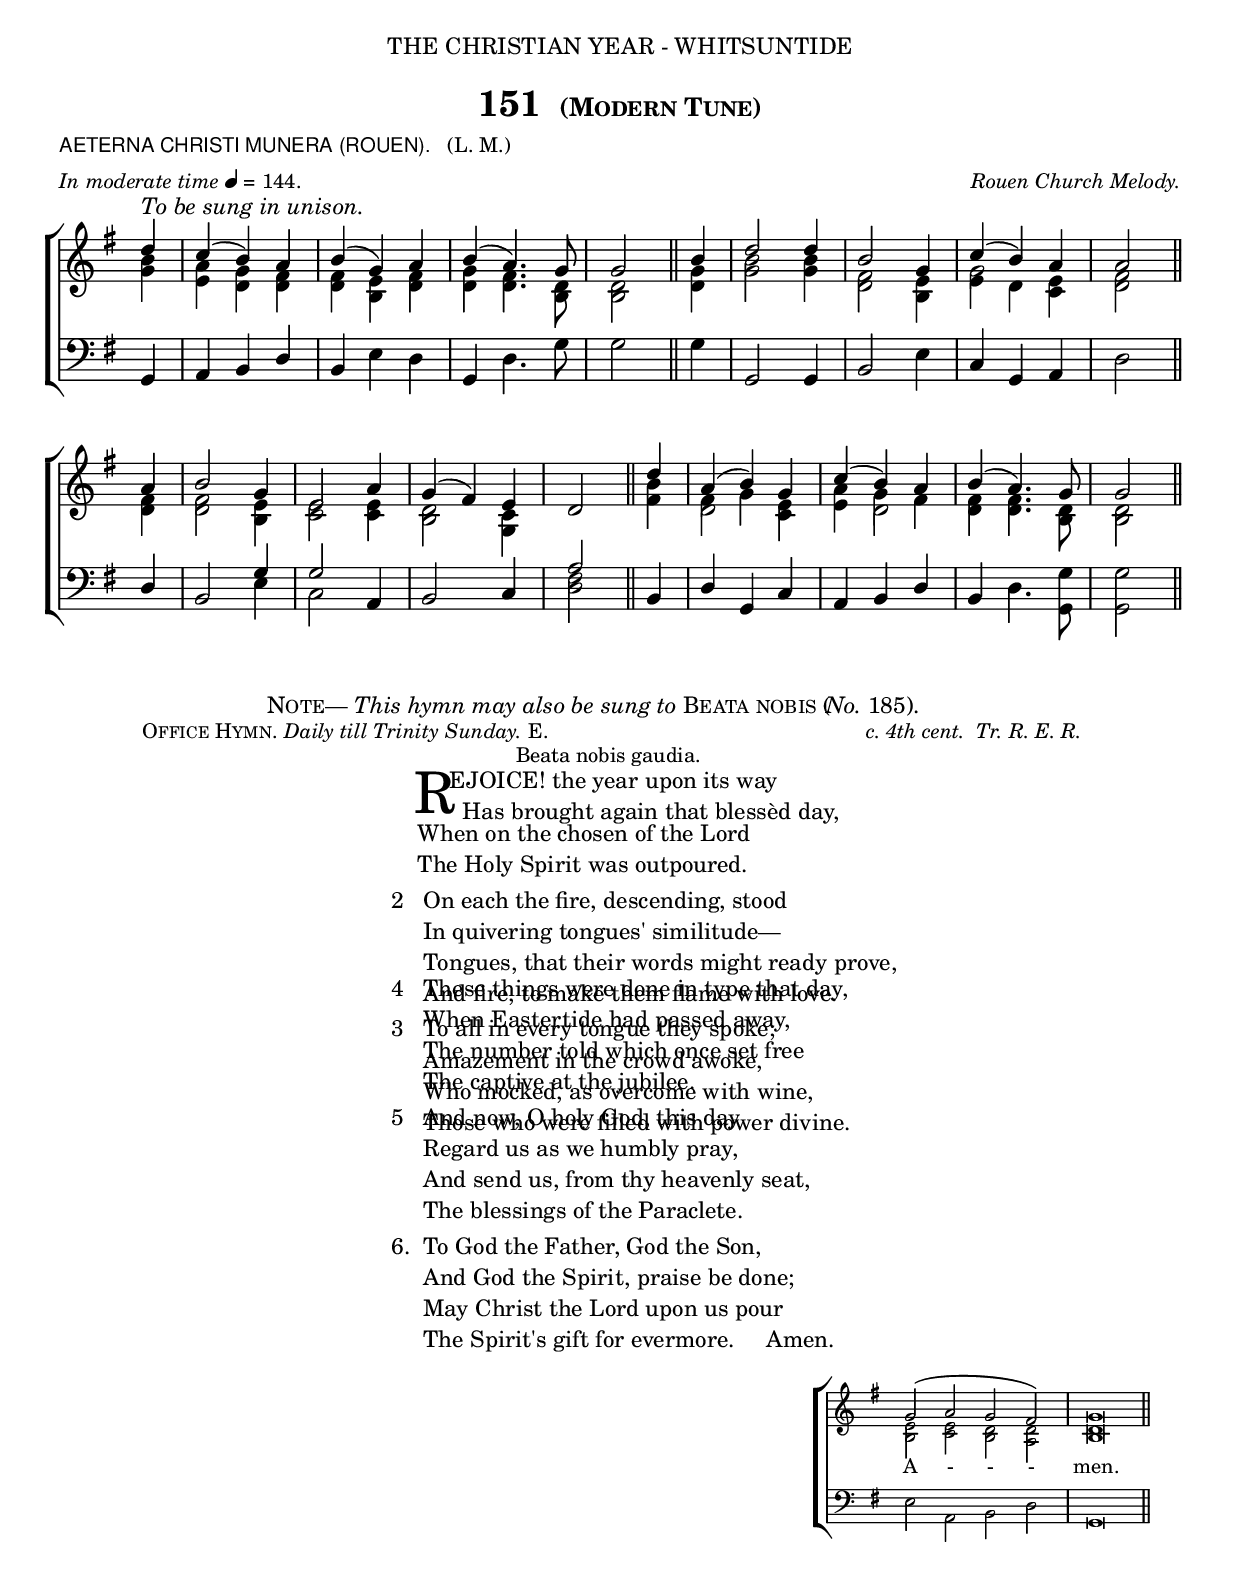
%%%% 243.png
%%%% Hymn 151. Aeterna Christi Munera (Rouen) Rejoice! the year upon its way.
%%%% Rev 1.

\version "2.10"

\header {
  dedication = \markup {  \center-align { "THE CHRISTIAN YEAR - WHITSUNTIDE"
	\hspace #0.1 }}	
	
  title = \markup { "151 " \large \smallCaps "(Modern Tune)" }   
  
  poet = \markup { \small {  \line { \sans { "AETERNA CHRISTI MUNERA (ROUEN)."} \hspace #1 \roman {"(L. M.)"}} }}
  
  meter = \markup { \small { \italic {In moderate time} \general-align #Y #DOWN \note #"4" #0.5 = 144.} }
  
  arranger = \markup { \small \italic "Rouen Church Melody." }
  
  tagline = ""
}

%%%%%%%%%%%%%%%%%%%%%%%%%%% Macros

%%generates the breathmarks
breathmark = {	
	      \override Score.RehearsalMark #'break-visibility = #begin-of-line-invisible 
	      \override Score.RehearsalMark #'Y-offset = #'4.0 
	      \override Score.RehearsalMark #'X-offset = #'-0.5
	      \mark \markup { \fontsize #4 ","}
}	      

%%% music function to move a note various amounts of space. \movenote #0.4 moves is equivalent to force-hshift = #0.4

movenote = #(define-music-function (parser location vector) (number?)
     #{
	     \once \override NoteColumn #'force-hshift = #$vector
     #})

%%% shortens stems     
     
shortenStem = \once \override Stem #'length = #3

%%%%%%%%%%%%%%%%%%%%%%%%%%% End of macro definitions

%%% SATB voices

global = {
  \time 3/4
  \key g \major
  \set Staff.midiInstrument = "church organ"
}

soprano = \relative c' { 
  \partial 4 d'4 ^\markup { \italic "To be sung in unison."} 
      | c( b) a | b( g) a | b( a4.) g8 | g2 \bar "||" b4 | d2 d4 | b2 g4 | c( b) a | a2 \bar "||" \break
  a4 | b2 g4 | e2 a4 | g( fis) e  | d2 \bar "||" d'4 | a4( b) g | c( b) a | b( a4.) g8 | g2 \bar "||"
} 
   
alto = \relative c' {  
  \partial 4 <g' b>4 | <e a> <d g> <d fis> | <d fis> <b e> <d fis> | <d g> <d fis>4. <b d>8 | <b d>2 \bar "||" 
      <d g>4 | <g b>2 <g b>4 | <d fis>2 <b e>4 | << { \shortenStem g'2 } 
      \new Voice = "altoB" { \voiceFour \movenote #0.0001 e4 d4 } >> <c e>4 | <d fis>2 \bar "||" \break
  <d fis>4 | <d fis>2 <b e>4 | <c e>2 <c e>4 | <b d>2 <g c>4 | s2 \bar "||" 
      <fis' b>4 | << { \shortenStem fis4 g <c, e> | <e a>  g fis } 
      \new Voice = "altoC" {\voiceFour \movenote #0.0001 d2 s4 | s4 \movenote #0.0001 d2 } >> <d fis>4 <d fis>4. <b d>8 | <b d>2 \bar "||"
}

tenor = \relative c {\clef bass 
  g4 | a b d | b s4 s4 | g4 s4 s4 | s2 \bar "||" s4 | g2 g4 | b2 s4 | c4 g a | s2 \bar "||" 
  d4 | b2 g'4 | g2 a,4 | b2 c4 | a'2 \bar "||" b,4 | d g, c | a b d | b s4 s4 | s2 \bar "||"
}

bass = \relative c {\clef bass 
  s4 | s2. | s4 e4 d4 | s4 d4. g8 | g2 \bar "||" g4 | s2. | s2 e4 | s2. | d2 \bar "||"
  s4 | s2 e4 | c2 s4 | s2. | <d fis>2 \bar "||" s4 | s2. | s2. | s4 d4. <g g,>8 | <g g,>2 \bar "||"
}

#(ly:set-option 'point-and-click #f)

\paper {
  #(set-paper-size "a4")
%  annotate-spacing = ##t
  print-page-number = ##f
  ragged-last-bottom = ##t
  ragged-bottom = ##t
}

\book{

%%% Score block	

\score{
\new ChoirStaff	
<<
	\context Staff = upper << 
	\context Voice = sopranos { \voiceOne \global \soprano }
	\context Voice = altos    { \voiceTwo \global \alto }
	                      >>
	\context Staff = lower <<
	\context Voice = tenors { \voiceOne \global \tenor }
	\context Voice = basses { \voiceTwo \global \bass }
			        >>
>>
\layout {
		indent=0
		\context { \Score \remove "Bar_number_engraver" }
		\context { \Staff \remove "Time_signature_engraver" }
		\context { \Score \remove "Mark_engraver"  }
                \context { \Staff \consists "Mark_engraver"  }
	} %% close layout

\midi { \context { \Score tempoWholesPerMinute = #(ly:make-moment 144 4) }}      
  	
	
} %%% Score bracket


%%% Hymn Note markup

\markup { \hspace #20 \smallCaps "Note" \hspace #-1.2 ".—" \italic "This hymn may also be sung to" \smallCaps "Beata nobis (" \hspace #-1 \italic "No." "185)." }


%%% Lyric titles and attributions

\markup { \hspace #8 \small {  \smallCaps  "Office Hymn." \italic "Daily till Trinity Sunday." "E." \hspace #30 \italic "c. 4th cent.  Tr. R. E. R." } }

\markup { \hspace #44 \small "Beata nobis gaudia." }


%%% Lyrics

\markup { \hspace #32 %%add space as necc. to center the column
          \column { %% super column of everything
	              \column { %%stanza 1 is a column of 2 lines  
	                  \line { \hspace #2.2 \column { \lower #2.4 \fontsize #8 "R" }   %%Drop Cap goes here
				  \hspace #-1.2    %% adjust this if other letters are too far from Drop Cap
				  \column  { \raise #0.0 "EJOICE! the year upon its way"
			                                 "  Has brought again that blessèd day," } }          
	                  \line {  \hspace #2.5  %%adjust hspace until this line left edge is flush with Drop Cap
				   \lower  #1.56  %%adjust this until the line spacing looks right
				   \column {   
					   "When on the chosen of the Lord"
					   "The Holy Spirit was outpoured."
			  		}}
		      }
		       \hspace #1  % adds vertical spacing between verses  
           		\line { "2  "
			   \column {	     
				   "On each the fire, descending, stood"
				   "In quivering tongues' similitude—"
				   "Tongues, that their words might ready prove,"
				   "And fire, to make them flame with love."
			}}
			\hspace #1  % adds vertical spacing between verses 
			\line { "3  "
				\column {	     
					"To all in every tongue they spoke;"
					"Amazement in the crowd awoke,"
					"Who mocked, as overcome with wine,"
					"Those who were filled with power divine."
			}}
	  } %%% end super column
}

%%fake score block to occupy space and force a pagebreak.  Can't think of a better way of doing this.
\score{
	{s4 }
\header { breakbefore = ##f piece = ##f opus = ##f tagline = ##f }
\layout{	
	\context { \Staff
		\remove Time_signature_engraver
		\remove Key_engraver
		\remove Clef_engraver
		\remove Staff_symbol_engraver
}}}

%%% Second page
%%% Continuation of lyrics

\markup { \hspace #32 %%add space as necc. to center the column
          \column { %% super column of everything
			\hspace #1 % adds vertical spacing between verses  
			\line {"4  "
				\column {	     
					"These things were done in type that day,"
					"When Eastertide had passed away,"
					"The number told which once set free"
					"The captive at the jubilee."
			}} 
			\hspace #1 % adds vertical spacing between verses  
			\line {"5  "
				\column {	     
					"And now, O holy God, this day"
					"Regard us as we humbly pray,"
					"And send us, from thy heavenly seat,"
					"The blessings of the Paraclete."
			}}
			\hspace #1 % adds vertical spacing between verses
			\line { "6. "
				\column {	     
					"To God the Father, God the Son,"
					"And God the Spirit, praise be done;"
					"May Christ the Lord upon us pour"
					"The Spirit's gift for evermore.     Amen."
     			}}
	  }
} %%% lyric markup bracket


%%% Amen score block

\score{
  \new ChoirStaff
   <<
        \context Staff = upper \with { fontSize = #-3  \override StaffSymbol #'staff-space = #(magstep -2) }  
	                      << 
	\context Voice = "sopranos" { \relative c' { \clef treble \global \voiceOne g'2( a g fis) \bar "|" g\breve \bar "||" }}
	\context Voice = "altos"    { \relative c' {  \clef treble \global \voiceTwo <b e>2 <c e> <b d> <a d> \bar "|" <b d>\breve  \bar "||" }}
	                      >>
			      
	\context Lyrics \lyricsto "altos" { \override LyricText #'font-size = #-1 A - - - men. }
	
	\context Staff = lower \with { fontSize = #-3  \override StaffSymbol #'staff-space = #(magstep -2) }  
	                       <<
	\context Voice = "basses" { \relative c { \clef bass \global \voiceFour  e2 a, b d \bar "|" g,\breve \bar "||" }}
			        >> 
  >>			      
\header { breakbefore = ##f piece = " " opus = " " }
\layout { 
	\context { \Score timing = ##f }
	ragged-right = ##t
	indent = 13\cm
	\context { \Staff \remove Time_signature_engraver }

       }

\midi { \context { \Score tempoWholesPerMinute = #(ly:make-moment 144 4) }}  %%Amen midi       
       
}  

} %%% book bracket
